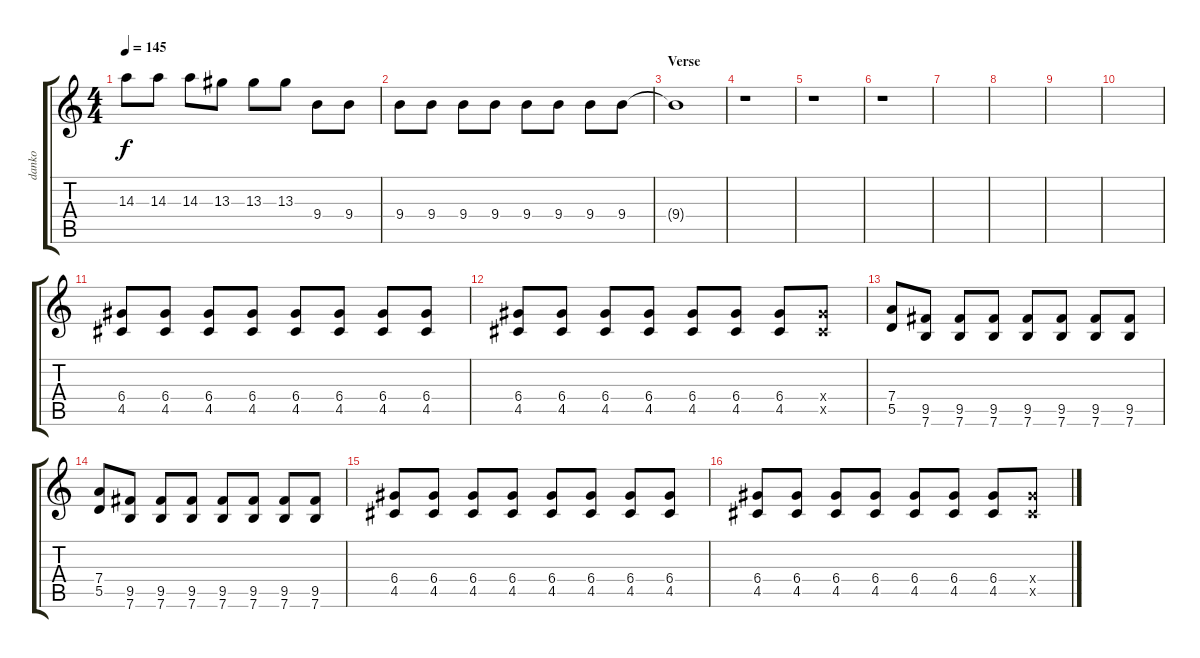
\track ("danko" "danko") {instrument distortionguitar}
\staff {score tabs}
\tuning (E4 B3 G3 D3 A2 E2) {hide}
\ts (4 4)
\tempo 145
\clef g2
\ks c
14.3.8{dy f} 14.3.8 14.3.8 13.3.8 13.3.8 13.3.8 9.4.8 9.4.8 |
9.4.8 9.4.8 9.4.8 9.4.8 9.4.8 9.4.8 9.4.8 9.4.8{volume 0} |
\section ("" "Verse")
9.4{t}.1 |
r.1 |
r.1 |
r.1 |
|
|
|
|
(6.4 4.5).8{volume 13} (6.4 4.5).8 (6.4 4.5).8 (6.4 4.5).8 (6.4 4.5).8 (6.4 4.5).8 (6.4 4.5).8 (6.4 4.5).8 |
(6.4 4.5).8 (6.4 4.5).8 (6.4 4.5).8 (6.4 4.5).8 (6.4 4.5).8 (6.4 4.5).8 (6.4 4.5).8 (6.4{x} 4.5{x}).8 |
(7.4 5.5).8 (9.5 7.6).8 (9.5 7.6).8 (9.5 7.6).8 (9.5 7.6).8 (9.5 7.6).8 (9.5 7.6).8 (9.5 7.6).8 |
(7.4 5.5).8 (9.5 7.6).8 (9.5 7.6).8 (9.5 7.6).8 (9.5 7.6).8 (9.5 7.6).8 (9.5 7.6).8 (9.5 7.6).8 |
(6.4 4.5).8{volume 13} (6.4 4.5).8 (6.4 4.5).8 (6.4 4.5).8 (6.4 4.5).8 (6.4 4.5).8 (6.4 4.5).8 (6.4 4.5).8 |
(6.4 4.5).8 (6.4 4.5).8 (6.4 4.5).8 (6.4 4.5).8 (6.4 4.5).8 (6.4 4.5).8 (6.4 4.5).8 (6.4{x} 4.5{x}).8
